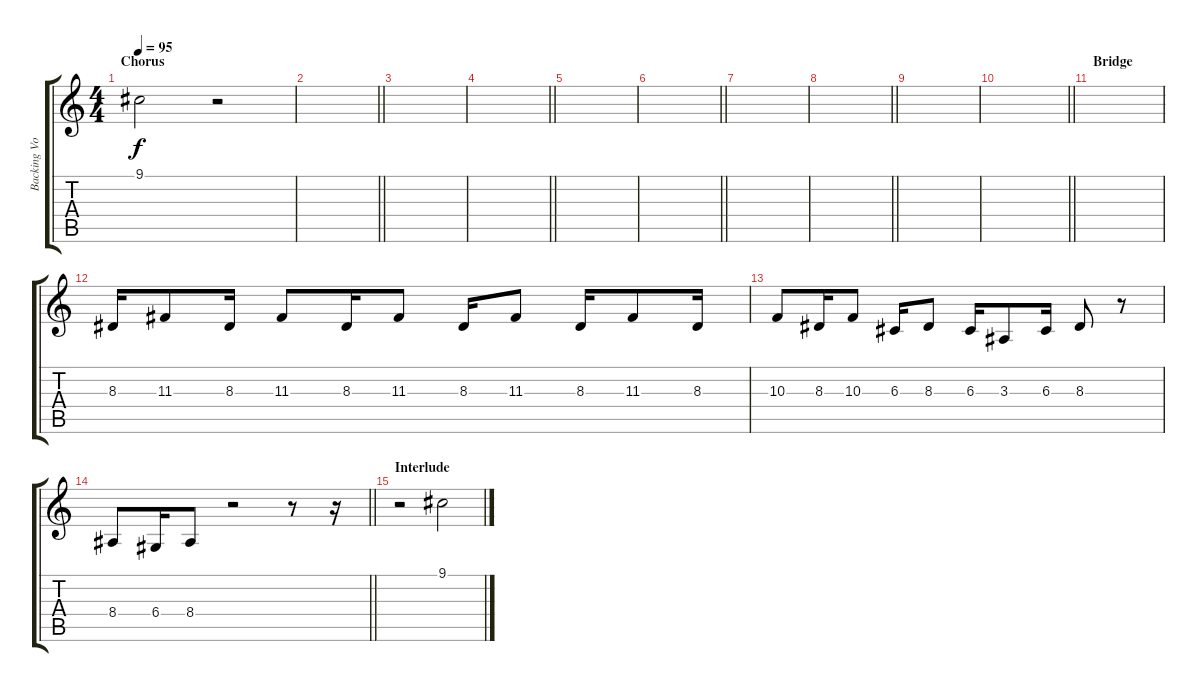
\track ("Backing Vocals" "Backing Vo") {instrument sopranosax}
\staff {score tabs}
\tuning (E4 B3 G3 D3 A2 E2) {hide}
\ts (4 4)
\section ("" "Chorus")
\tempo 95
\clef g2
\ks c
9.1{t}.2{dy f} r.2 |
\barLineRight lightlight
|
|
\barLineRight lightlight
|
|
\barLineRight lightlight
|
|
\barLineRight lightlight
|
|
\barLineRight lightlight
|
\section ("" "Bridge")
|
8.3.16 11.3.8 8.3.16 11.3.8 8.3.16 11.3.8 8.3.16 11.3.8 8.3.16 11.3.8 8.3.16 |
10.3.8 8.3.16 10.3.8 6.3.16 8.3.8 6.3.16 3.3.8 6.3.16 8.3.8 r.8 |
\barLineRight lightlight
8.4.8 6.4.16 8.4.8 r.2 r.8 r.16 |
\section ("" "Interlude")
r.2 9.1.2
